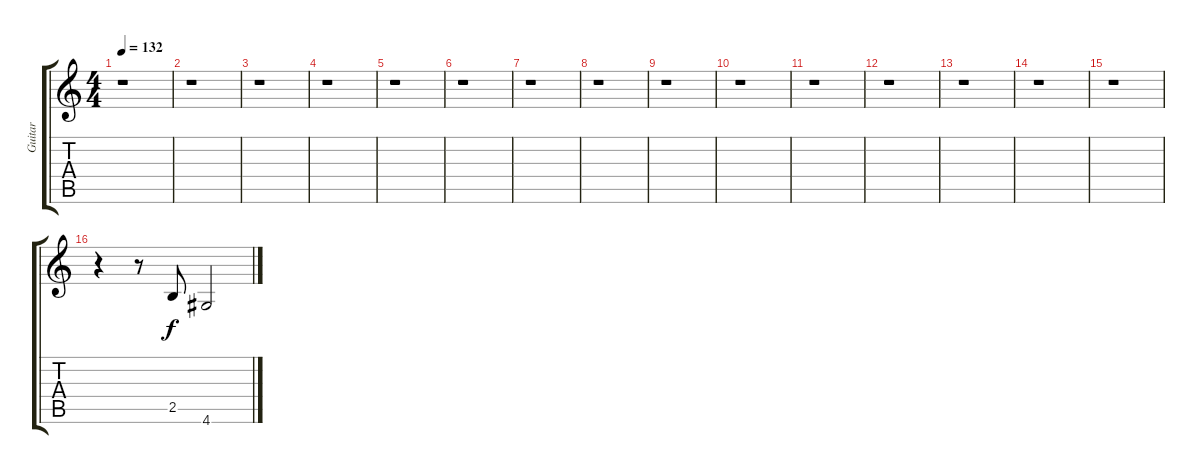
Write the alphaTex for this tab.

\track ("Guitar" "Guitar") {instrument electricguitarjazz}
\staff {score tabs}
\tuning (E4 B3 G3 D3 A2 E2) {hide}
\ts (4 4)
\tempo 132
\clef g2
\ks c
r.1{dy f} |
r.1 |
r.1 |
r.1 |
r.1 |
r.1 |
r.1 |
r.1 |
r.1 |
r.1 |
r.1 |
r.1 |
r.1 |
r.1 |
r.1 |
r.4 r.8 2.5.8 4.6.2
